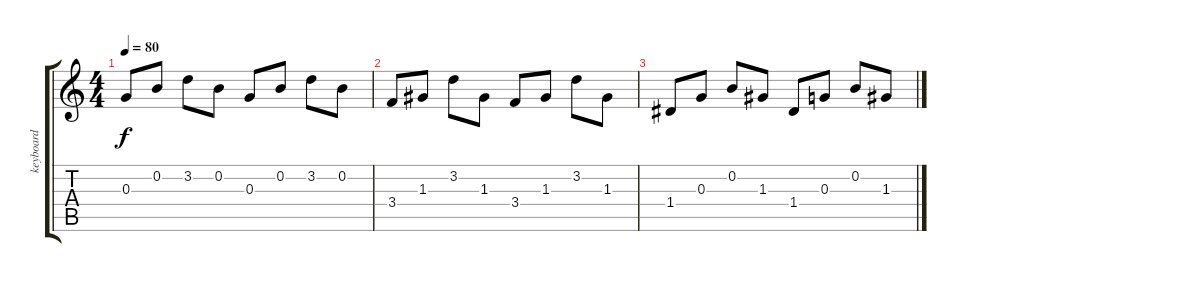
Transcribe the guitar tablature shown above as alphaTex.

\track ("keyboard" "keyboard") {instrument acousticguitarsteel}
\staff {score tabs}
\tuning (E4 B3 G3 D3 A2 E2) {hide}
\ts (4 4)
\tempo 80
\clef g2
\ks c
0.3.8{dy f} 0.2.8 3.2.8 0.2.8 0.3.8 0.2.8 3.2.8 0.2.8 |
3.4.8 1.3.8 3.2.8 1.3.8 3.4.8 1.3.8 3.2.8 1.3.8 |
1.4.8 0.3.8 0.2.8 1.3.8 1.4.8 0.3.8 0.2.8 1.3.8
